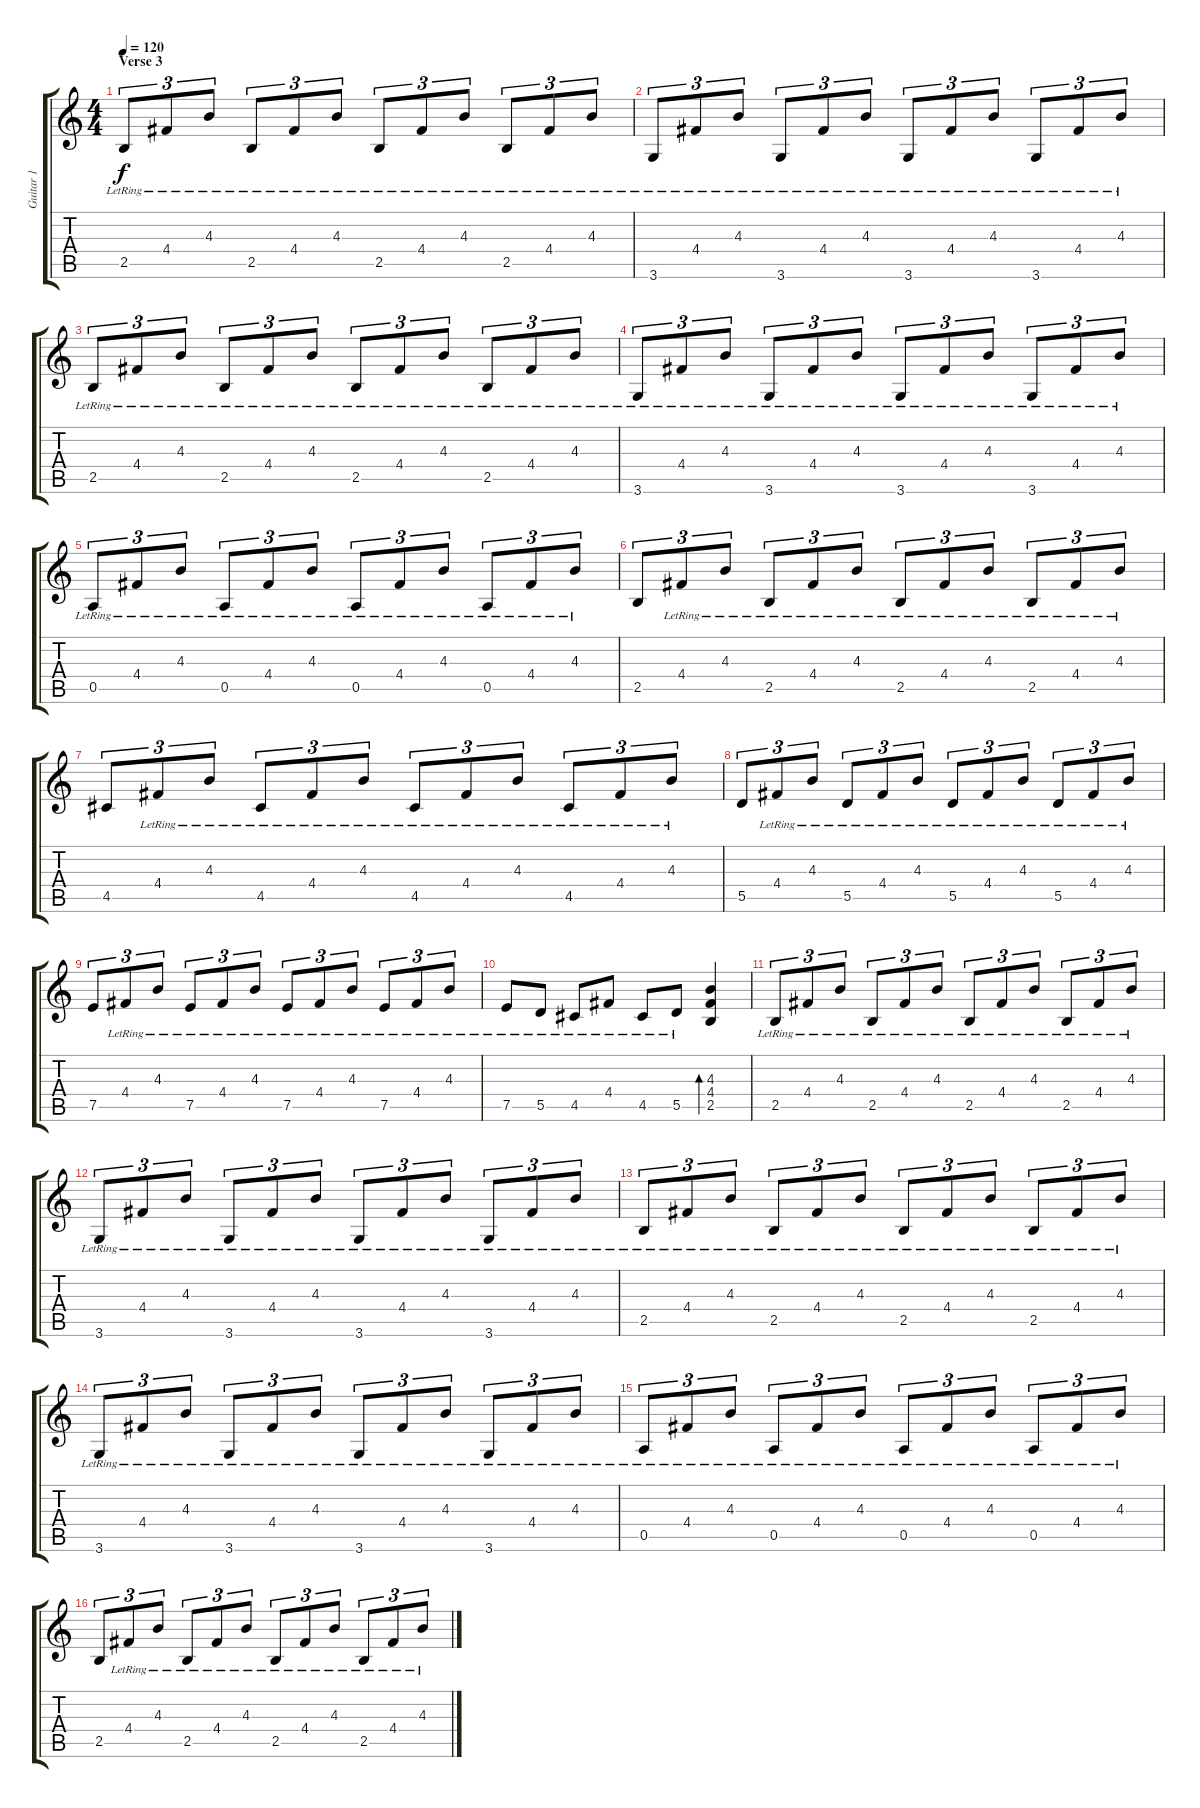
\track ("Guitar 1" "Guitar 1") {instrument electricguitarjazz}
\staff {score tabs}
\tuning (E4 B3 G3 D3 A2 E2) {hide}
\ts (4 4)
\section ("" "Verse 3")
\tempo 120
\clef g2
\ks c
2.5{lr}.8{tu (3 2) dy f instrument electricguitarjazz} 4.4{lr}.8{tu (3 2)} 4.3{lr}.8{tu (3 2)} 2.5{lr}.8{tu (3 2)} 4.4{lr}.8{tu (3 2)} 4.3{lr}.8{tu (3 2)} 2.5{lr}.8{tu (3 2)} 4.4{lr}.8{tu (3 2)} 4.3{lr}.8{tu (3 2)} 2.5{lr}.8{tu (3 2)} 4.4{lr}.8{tu (3 2)} 4.3{lr}.8{tu (3 2)} |
3.6{lr}.8{tu (3 2)} 4.4{lr}.8{tu (3 2)} 4.3{lr}.8{tu (3 2)} 3.6{lr}.8{tu (3 2)} 4.4{lr}.8{tu (3 2)} 4.3{lr}.8{tu (3 2)} 3.6{lr}.8{tu (3 2)} 4.4{lr}.8{tu (3 2)} 4.3{lr}.8{tu (3 2)} 3.6{lr}.8{tu (3 2)} 4.4{lr}.8{tu (3 2)} 4.3{lr}.8{tu (3 2)} |
2.5{lr}.8{tu (3 2)} 4.4{lr}.8{tu (3 2)} 4.3{lr}.8{tu (3 2)} 2.5{lr}.8{tu (3 2)} 4.4{lr}.8{tu (3 2)} 4.3{lr}.8{tu (3 2)} 2.5{lr}.8{tu (3 2)} 4.4{lr}.8{tu (3 2)} 4.3{lr}.8{tu (3 2)} 2.5{lr}.8{tu (3 2)} 4.4{lr}.8{tu (3 2)} 4.3{lr}.8{tu (3 2)} |
3.6{lr}.8{tu (3 2)} 4.4{lr}.8{tu (3 2)} 4.3{lr}.8{tu (3 2)} 3.6{lr}.8{tu (3 2)} 4.4{lr}.8{tu (3 2)} 4.3{lr}.8{tu (3 2)} 3.6{lr}.8{tu (3 2)} 4.4{lr}.8{tu (3 2)} 4.3{lr}.8{tu (3 2)} 3.6{lr}.8{tu (3 2)} 4.4{lr}.8{tu (3 2)} 4.3{lr}.8{tu (3 2)} |
0.5{lr}.8{tu (3 2)} 4.4{lr}.8{tu (3 2)} 4.3{lr}.8{tu (3 2)} 0.5{lr}.8{tu (3 2)} 4.4{lr}.8{tu (3 2)} 4.3{lr}.8{tu (3 2)} 0.5{lr}.8{tu (3 2)} 4.4{lr}.8{tu (3 2)} 4.3{lr}.8{tu (3 2)} 0.5{lr}.8{tu (3 2)} 4.4{lr}.8{tu (3 2)} 4.3{lr}.8{tu (3 2)} |
2.5.8{tu (3 2)} 4.4{lr}.8{tu (3 2)} 4.3{lr}.8{tu (3 2)} 2.5{lr}.8{tu (3 2)} 4.4{lr}.8{tu (3 2)} 4.3{lr}.8{tu (3 2)} 2.5{lr}.8{tu (3 2)} 4.4{lr}.8{tu (3 2)} 4.3{lr}.8{tu (3 2)} 2.5{lr}.8{tu (3 2)} 4.4{lr}.8{tu (3 2)} 4.3{lr}.8{tu (3 2)} |
4.5.8{tu (3 2)} 4.4{lr}.8{tu (3 2)} 4.3{lr}.8{tu (3 2)} 4.5{lr}.8{tu (3 2)} 4.4{lr}.8{tu (3 2)} 4.3{lr}.8{tu (3 2)} 4.5{lr}.8{tu (3 2)} 4.4{lr}.8{tu (3 2)} 4.3{lr}.8{tu (3 2)} 4.5{lr}.8{tu (3 2)} 4.4{lr}.8{tu (3 2)} 4.3{lr}.8{tu (3 2)} |
5.5.8{tu (3 2)} 4.4{lr}.8{tu (3 2)} 4.3{lr}.8{tu (3 2)} 5.5{lr}.8{tu (3 2)} 4.4{lr}.8{tu (3 2)} 4.3{lr}.8{tu (3 2)} 5.5{lr}.8{tu (3 2)} 4.4{lr}.8{tu (3 2)} 4.3{lr}.8{tu (3 2)} 5.5{lr}.8{tu (3 2)} 4.4{lr}.8{tu (3 2)} 4.3{lr}.8{tu (3 2)} |
7.5.8{tu (3 2)} 4.4{lr}.8{tu (3 2)} 4.3{lr}.8{tu (3 2)} 7.5{lr}.8{tu (3 2)} 4.4{lr}.8{tu (3 2)} 4.3{lr}.8{tu (3 2)} 7.5{lr}.8{tu (3 2)} 4.4{lr}.8{tu (3 2)} 4.3{lr}.8{tu (3 2)} 7.5{lr}.8{tu (3 2)} 4.4{lr}.8{tu (3 2)} 4.3{lr}.8{tu (3 2)} |
7.5{lr}.8 5.5{lr}.8 4.5{lr}.8 4.4{lr}.8 4.5{lr}.8 5.5{lr}.8 (4.3 4.4 2.5).4{bd 120} |
2.5{lr}.8{tu (3 2)} 4.4{lr}.8{tu (3 2)} 4.3{lr}.8{tu (3 2)} 2.5{lr}.8{tu (3 2)} 4.4{lr}.8{tu (3 2)} 4.3{lr}.8{tu (3 2)} 2.5{lr}.8{tu (3 2)} 4.4{lr}.8{tu (3 2)} 4.3{lr}.8{tu (3 2)} 2.5{lr}.8{tu (3 2)} 4.4{lr}.8{tu (3 2)} 4.3{lr}.8{tu (3 2)} |
3.6{lr}.8{tu (3 2)} 4.4{lr}.8{tu (3 2)} 4.3{lr}.8{tu (3 2)} 3.6{lr}.8{tu (3 2)} 4.4{lr}.8{tu (3 2)} 4.3{lr}.8{tu (3 2)} 3.6{lr}.8{tu (3 2)} 4.4{lr}.8{tu (3 2)} 4.3{lr}.8{tu (3 2)} 3.6{lr}.8{tu (3 2)} 4.4{lr}.8{tu (3 2)} 4.3{lr}.8{tu (3 2)} |
2.5{lr}.8{tu (3 2)} 4.4{lr}.8{tu (3 2)} 4.3{lr}.8{tu (3 2)} 2.5{lr}.8{tu (3 2)} 4.4{lr}.8{tu (3 2)} 4.3{lr}.8{tu (3 2)} 2.5{lr}.8{tu (3 2)} 4.4{lr}.8{tu (3 2)} 4.3{lr}.8{tu (3 2)} 2.5{lr}.8{tu (3 2)} 4.4{lr}.8{tu (3 2)} 4.3{lr}.8{tu (3 2)} |
3.6{lr}.8{tu (3 2)} 4.4{lr}.8{tu (3 2)} 4.3{lr}.8{tu (3 2)} 3.6{lr}.8{tu (3 2)} 4.4{lr}.8{tu (3 2)} 4.3{lr}.8{tu (3 2)} 3.6{lr}.8{tu (3 2)} 4.4{lr}.8{tu (3 2)} 4.3{lr}.8{tu (3 2)} 3.6{lr}.8{tu (3 2)} 4.4{lr}.8{tu (3 2)} 4.3{lr}.8{tu (3 2)} |
0.5{lr}.8{tu (3 2)} 4.4{lr}.8{tu (3 2)} 4.3{lr}.8{tu (3 2)} 0.5{lr}.8{tu (3 2)} 4.4{lr}.8{tu (3 2)} 4.3{lr}.8{tu (3 2)} 0.5{lr}.8{tu (3 2)} 4.4{lr}.8{tu (3 2)} 4.3{lr}.8{tu (3 2)} 0.5{lr}.8{tu (3 2)} 4.4{lr}.8{tu (3 2)} 4.3{lr}.8{tu (3 2)} |
2.5.8{tu (3 2)} 4.4{lr}.8{tu (3 2)} 4.3{lr}.8{tu (3 2)} 2.5{lr}.8{tu (3 2)} 4.4{lr}.8{tu (3 2)} 4.3{lr}.8{tu (3 2)} 2.5{lr}.8{tu (3 2)} 4.4{lr}.8{tu (3 2)} 4.3{lr}.8{tu (3 2)} 2.5{lr}.8{tu (3 2)} 4.4{lr}.8{tu (3 2)} 4.3{lr}.8{tu (3 2)}
